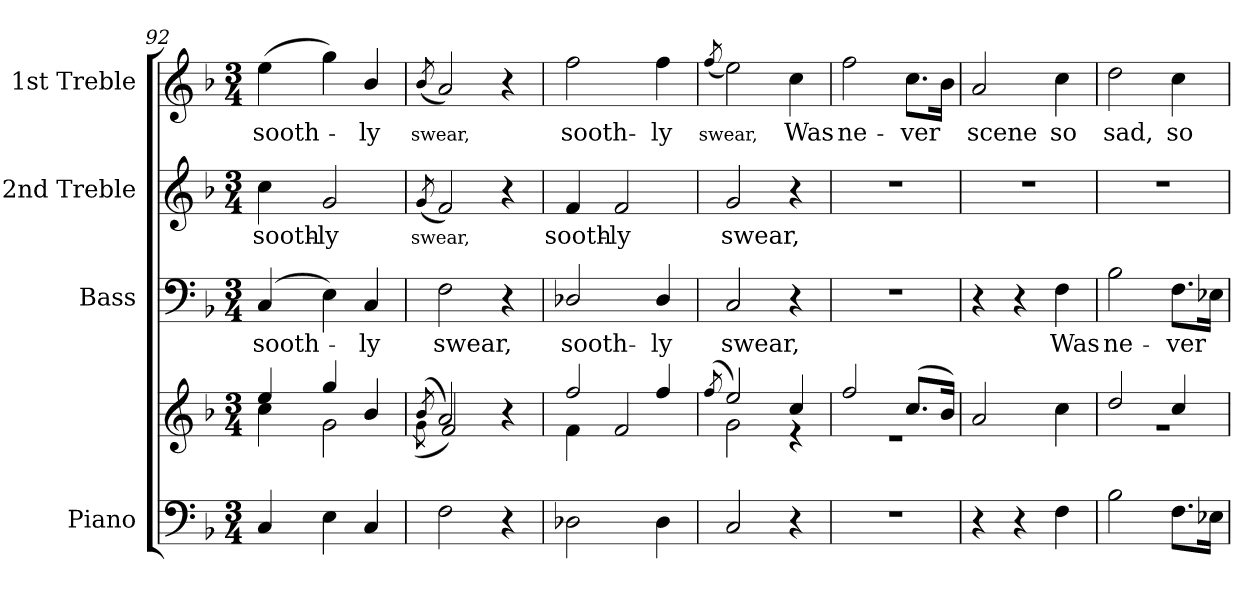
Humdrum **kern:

**kern	**kern	**kern	**text	**kern	**text	**kern	**text
*part4	*part4	*part3	*part3	*part2	*part2	*part1	*part1
*staff5	*staff4	*staff3	*staff3	*staff2	*staff2	*staff1	*staff1
*I"Piano	*	*I"Bass	*	*I"2nd Treble	*	*I"1st Treble	*
*clefF4	*clefG2	*clefF4	*	*clefG2	*	*clefG2	*
*k[b-]	*k[b-]	*k[b-]	*	*k[b-]	*	*k[b-]	*
*F:	*F:	*F:	*	*F:	*	*F:	*
*M3/4	*M3/4	*M3/4	*	*M3/4	*	*M3/4	*
=92	=92	=92	=92	=92	=92	=92	=92
*	*^	*	*	*	*	*	*
!	!	!	!	!LO:LY:b:color=#000000	!	!	!	!
!	!	!	!	!	!	!LO:LY:b:color=#000000	!	!
!	!	!	!	!	!	!	!	!LO:LY:b:color=#000000
4Ci/	4eei/	4cci\	(4Ci/	sooth-	4cci\	sooth-	(4eei\	sooth-
!	!	!	!	!	!	!LO:LY:b:color=#000000	!	!
4Ei\	4ggi/	2gi\	4Ei\)	.	2gi/	-ly	4ggi\)	.
!	!	!	!	!LO:LY:b:color=#000000	!	!	!	!
!	!	!	!	!	!	!	!	!LO:LY:b:color=#000000
4Ci/	4b-i/	.	4Ci/	-ly	.	.	4b-i/	-ly
=93	=93	=93	=93	=93	=93	=93	=93	=93
!	!	!	!	!	!	!	!	!LO:LY:b:color=#000000
!	!	!	!	!	!	!LO:LY:b:color=#000000	!	!
.	(8qb-i/	(8qgi\	.	.	(8qgi/	swear,	(8qb-i/	swear,
!	!	!	!	!LO:LY:b:color=#000000	!	!	!	!
2Fi\	2ai/)	2fi/)	2Fi\	swear,	2fi/)	.	2ai/)	.
4r	4r	4ryy	4r	.	4r	.	4r	.
=94	=94	=94	=94	=94	=94	=94	=94	=94
!	!	!	!	!LO:LY:b:color=#000000	!	!	!	!
!	!	!	!	!	!	!LO:LY:b:color=#000000	!	!
!	!	!	!	!	!	!	!	!LO:LY:b:color=#000000
2D-Xi\	2ffi/	4fi\	2D-Xi/	sooth-	4fi/	sooth-	2ffi\	sooth-
!	!	!	!	!	!	!LO:LY:b:color=#000000	!	!
.	.	2fi/	.	.	2fi/	-ly	.	.
!	!	!	!	!LO:LY:b:color=#000000	!	!	!	!
!	!	!	!	!	!	!	!	!LO:LY:b:color=#000000
4D-i\	4ffi/	.	4D-i/	-ly	.	.	4ffi\	-ly
=95	=95	=95	=95	=95	=95	=95	=95	=95
!	!	!	!	!	!	!	!	!LO:LY:b:color=#000000
.	(8qffi/	.	.	.	.	.	(8qffi/	swear,
!	!	!	!	!LO:LY:b:color=#000000	!	!	!	!
!	!	!	!	!	!	!LO:LY:b:color=#000000	!	!
2Ci/	2eei/)	2gi\	2Ci/	swear,	2gi/	swear,	2eei\)	.
!	!	!	!	!	!	!	!	!LO:LY:b:color=#000000
4r	4cci/	4r	4r	.	4r	.	4cci\	Was
!!LO:LB:g=z
=96	=96	=96	=96	=96	=96	=96	=96	=96
!LO:N:vis=1	!	!LO:N:vis=1	!LO:N:vis=1	!	!LO:N:vis=1	!	!	!
!	!	!	!	!	!	!	!	!LO:LY:b:color=#000000
2.r	2ffi/	2.r	2.r	.	2.r	.	2ffi\	ne-
!	!	!	!	!	!	!	!	!LO:LY:b:color=#000000
.	(8.cci/L	.	.	.	.	.	8.cci\L	-ver
.	16b-i/Jk)	.	.	.	.	.	16b-i\Jk	.
*	*v	*v	*	*	*	*	*	*
=97	=97	=97	=97	=97	=97	=97	=97
!	!	!	!	!LO:N:vis=1	!	!	!
!	!	!	!	!	!	!	!LO:LY:b:color=#000000
4r	2ai/	4r	.	2.r	.	2ai/	scene
4r	.	4r	.	.	.	.	.
!	!	!	!LO:LY:b:color=#000000	!	!	!	!
!	!	!	!	!	!	!	!LO:LY:b:color=#000000
4Fi\	4cci\	4Fi\	Was	.	.	4cci\	so
=98	=98	=98	=98	=98	=98	=98	=98
*	*^	*	*	*	*	*	*
!	!	!LO:N:vis=1	!	!	!	!	!	!
!	!	!	!	!LO:LY:b:color=#000000	!LO:N:vis=1	!	!	!
!	!	!	!	!	!	!	!	!LO:LY:b:color=#000000
2B-i\	2ddi/	2.r	2B-i\	ne-	2.r	.	2ddi\	sad,
!	!	!	!	!LO:LY:b:color=#000000	!	!	!	!
!	!	!	!	!	!	!	!	!LO:LY:b:color=#000000
8.Fi\L	4cci/	.	8.Fi\L	-ver	.	.	4cci\	so
16E-Xi\Jk	.	.	16E-Xi\Jk	.	.	.	.	.
*	*v	*v	*	*	*	*	*	*
=	=	=	=	=	=	=	=
*-	*-	*-	*-	*-	*-	*-	*-
